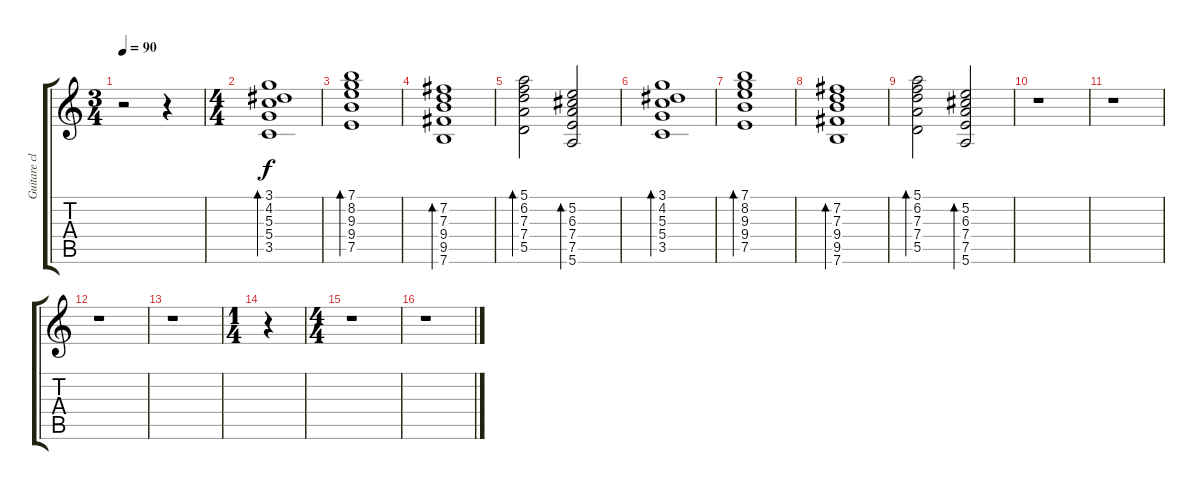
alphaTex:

\track ("Guitare clean" "Guitare cl") {instrument acousticguitarnylon}
\staff {score tabs}
\tuning (E4 B3 G3 D3 A2 E2) {hide}
\ts (3 4)
\tempo 90
\clef g2
\ks c
r.2{dy f} r.4 |
\ts (4 4)
(3.1 4.2 5.3 5.4 3.5).1{bd 60} |
(7.1 8.2 9.3 9.4 7.5).1{bd 60} |
(7.2 7.3 9.4 9.5 7.6).1{bd 60} |
(5.1 6.2 7.3 7.4 5.5).2{bd 60} (5.2 6.3 7.4 7.5 5.6).2{bd 60} |
(3.1 4.2 5.3 5.4 3.5).1{bd 60} |
(7.1 8.2 9.3 9.4 7.5).1{bd 60} |
(7.2 7.3 9.4 9.5 7.6).1{bd 60} |
(5.1 6.2 7.3 7.4 5.5).2{bd 60} (5.2 6.3 7.4 7.5 5.6).2{bd 60} |
r.1 |
r.1 |
r.1 |
r.1 |
\ts (1 4)
r.4 |
\ts (4 4)
r.1 |
r.1
